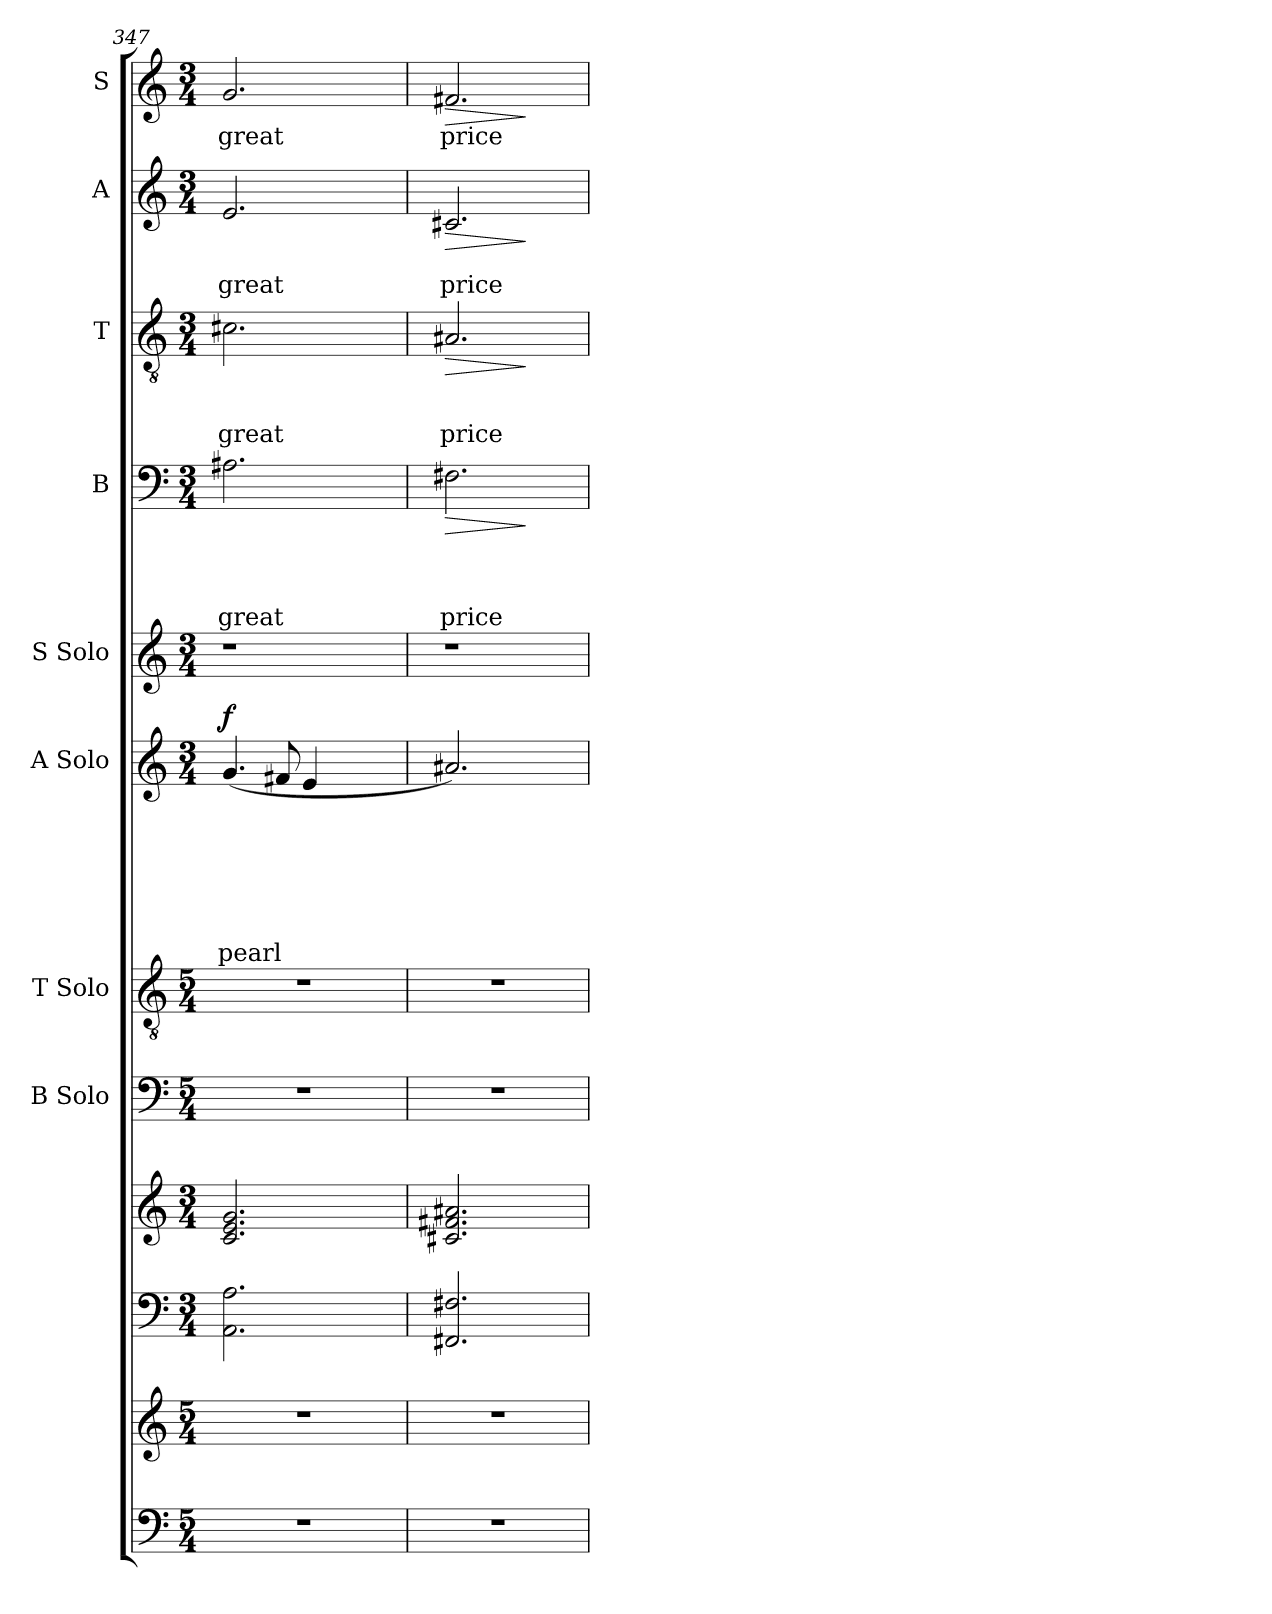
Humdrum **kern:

**kern	**kern	**kern	**kern	**kern	**kern	**kern	**text	**text	**text	**text	**text	**text	**text	**dynam	**kern	**kern	**text	**text	**text	**text	**dynam	**kern	**text	**text	**text	**dynam	**kern	**text	**text	**dynam	**kern	**text	**dynam
*part12	*part11	*part10	*part9	*part8	*part7	*part6	*part6	*part6	*part6	*part6	*part6	*part6	*part6	*part6	*part5	*part4	*part4	*part4	*part4	*part4	*part4	*part3	*part3	*part3	*part3	*part3	*part2	*part2	*part2	*part2	*part1	*part1	*part1
*staff12	*staff11	*staff10	*staff9	*staff8	*staff7	*staff6	*staff6	*staff6	*staff6	*staff6	*staff6	*staff6	*staff6	*staff6	*staff5	*staff4	*staff4	*staff4	*staff4	*staff4	*staff4	*staff3	*staff3	*staff3	*staff3	*staff3	*staff2	*staff2	*staff2	*staff2	*staff1	*staff1	*staff1
*	*	*	*	*I"B Solo	*I"T Solo	*I"A Solo	*	*	*	*	*	*	*	*	*I"S Solo	*I"B	*	*	*	*	*	*I"T	*	*	*	*	*I"A	*	*	*	*I"S	*	*
!!LO:PB:g=z
*clefF4	*clefG2	*clefF4	*clefG2	*clefF4	*clefGv2	*clefG2	*	*	*	*	*	*	*	*	*clefG2	*clefF4	*	*	*	*	*	*clefGv2	*	*	*	*	*clefG2	*	*	*	*clefG2	*	*
*k[]	*k[]	*k[]	*k[]	*k[]	*k[]	*k[]	*	*	*	*	*	*	*	*	*k[]	*k[]	*	*	*	*	*	*k[]	*	*	*	*	*k[]	*	*	*	*k[]	*	*
*C:	*C:	*C:	*C:	*C:	*C:	*C:	*	*	*	*	*	*	*	*	*C:	*C:	*	*	*	*	*	*C:	*	*	*	*	*C:	*	*	*	*C:	*	*
*M5/4	*M5/4	*M3/4	*M3/4	*M5/4	*M5/4	*M3/4	*	*	*	*	*	*	*	*	*M3/4	*M3/4	*	*	*	*	*	*M3/4	*	*	*	*	*M3/4	*	*	*	*M3/4	*	*
=347	=347	=347	=347	=347	=347	=347	=347	=347	=347	=347	=347	=347	=347	=347	=347	=347	=347	=347	=347	=347	=347	=347	=347	=347	=347	=347	=347	=347	=347	=347	=347	=347	=347
!	!	!	!	!	!	!	!	!	!	!	!	!	!LO:LY:b	!LO:DY:a	!LO:N:vis=1	!	!	!	!	!LO:LY:b	!	!	!	!	!LO:LY:b	!	!	!	!LO:LY:b	!	!	!LO:LY:b	!
4%5r	4%5r	2.AA\ 2.A\	2.c/ 2.e/ 2.g/	4%5r	4%5r	(<4.g/	.	.	.	.	.	.	pearl	f	2.r	2.A#X\	.	.	.	great	.	2.c#X\	.	.	great	.	2.e/	.	great	.	2.g/	great	.
.	.	.	.	.	.	8f#X/	.	.	.	.	.	.	.	.	.	.	.	.	.	.	.	.	.	.	.	.	.	.	.	.	.	.	.
.	.	.	.	.	.	4e/	.	.	.	.	.	.	.	.	.	.	.	.	.	.	.	.	.	.	.	.	.	.	.	.	.	.	.
.	.	2ryy	2ryy	.	.	2ryy	.	.	.	.	.	.	.	.	2ryy	2ryy	.	.	.	.	.	2ryy	.	.	.	.	2ryy	.	.	.	2ryy	.	.
=348	=348	=348	=348	=348	=348	=348	=348	=348	=348	=348	=348	=348	=348	=348	=348	=348	=348	=348	=348	=348	=348	=348	=348	=348	=348	=348	=348	=348	=348	=348	=348	=348	=348
!	!	!	!	!	!	!	!	!	!	!	!	!	!	!	!LO:N:vis=1	!	!	!	!	!LO:LY:b	!LO:HP:b	!	!	!	!LO:LY:b	!LO:HP:b	!	!	!LO:LY:b	!LO:HP:b	!	!LO:LY:b	!LO:HP:b
4%5r	4%5r	2.FF#X/ 2.F#X/	2.c#X/ 2.f#X/ 2.a#X/	4%5r	4%5r	2.a#X/)	.	.	.	.	.	.	.	.	2.r	2.F#X\	.	.	.	price	>	2.A#X/	.	.	price	>	2.c#X/	.	price	>	2.f#X/	price	>
.	.	2ryy	2ryy	.	.	2ryy	.	.	.	.	.	.	.	.	2ryy	2ryy	.	.	.	.	]	2ryy	.	.	.	]	2ryy	.	.	]	2ryy	.	]
=	=	=	=	=	=	=	=	=	=	=	=	=	=	=	=	=	=	=	=	=	=	=	=	=	=	=	=	=	=	=	=	=	=
*-	*-	*-	*-	*-	*-	*-	*-	*-	*-	*-	*-	*-	*-	*-	*-	*-	*-	*-	*-	*-	*-	*-	*-	*-	*-	*-	*-	*-	*-	*-	*-	*-	*-
